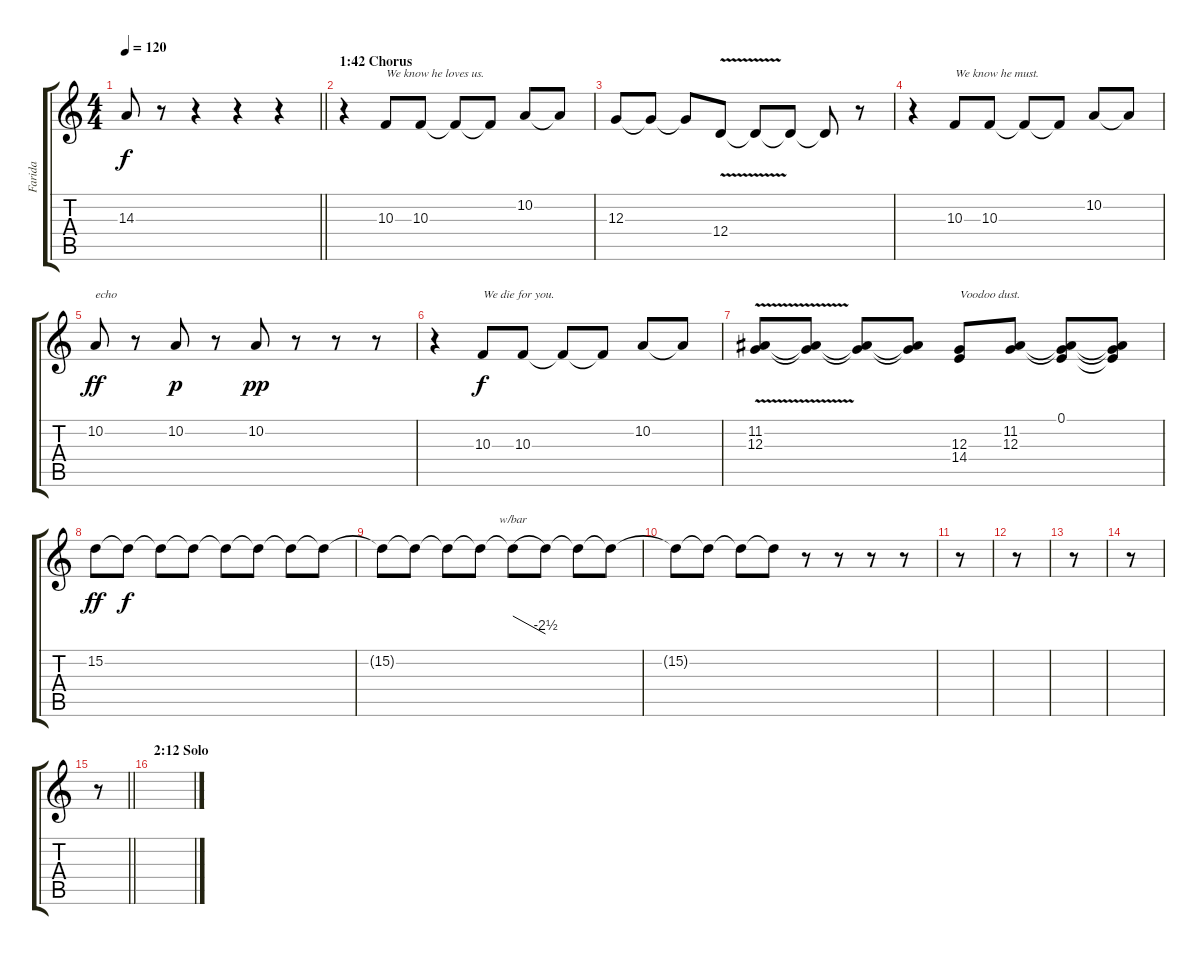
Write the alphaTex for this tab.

\track ("Farida" "Farida") {instrument bassoon}
\staff {score tabs}
\tuning (E4 B3 G3 D3 A2 E2) {hide}
\ts (4 4)
\tempo 120
\clef g2
\barLineRight lightlight
\ks c
14.3{t}.8{dy f} r.8 r.4 r.4 r.4 |
\section ("" "1:42 Chorus")
r.4 10.3.8{txt "We know he loves us."} 10.3.8 10.3{t}.8 10.3{t}.8 10.2.8 10.2{t}.8 |
12.3.8 12.3{t}.8 12.3{t}.8 12.4{v}.8 12.4{t}.8 12.4{t}.8 12.4{t}.8 r.8 |
r.4 10.3.8{txt "We know he must."} 10.3.8 10.3{t}.8 10.3{t}.8 10.2.8 10.2{t}.8 |
10.2.8{txt "echo" dy ff} r.8 10.2.8{dy p} r.8 10.2.8{dy pp} r.8 r.8 r.8 |
r.4 10.3.8{txt "We die for you." dy f} 10.3.8 10.3{t}.8 10.3{t}.8 10.2.8 10.2{t}.8 |
(11.2{v} 12.3).8 (11.2{t} 12.3{t}).8 (11.2{t} 12.3{t}).8 (11.2{t} 12.3{t}).8 (12.3 14.4).8{txt "Voodoo dust."} (11.2 12.3).8 (0.1 11.2{t} 12.3{t}).8 (0.1{t} 11.2{t} 12.3{t}).8 |
15.2.8{dy ff} 15.2{t}.8{dy f} 15.2{t}.8 15.2{t}.8 15.2{t}.8 15.2{t}.8 15.2{t}.8 15.2{t}.8 |
15.2{t}.8 15.2{t}.8 15.2{t}.8 15.2{t}.8 15.2{t}.8{tbe (dive default 0 0 60 -10)} 15.2{t}.8 15.2{t}.8 15.2{t}.8 |
15.2{t}.8 15.2{t}.8 15.2{t}.8 15.2{t}.8 r.8 r.8 r.8 r.8 |
r.8 |
r.8 |
r.8 |
r.8 |
\barLineRight lightlight
r.8 |
\section ("" "2:12 Solo")
